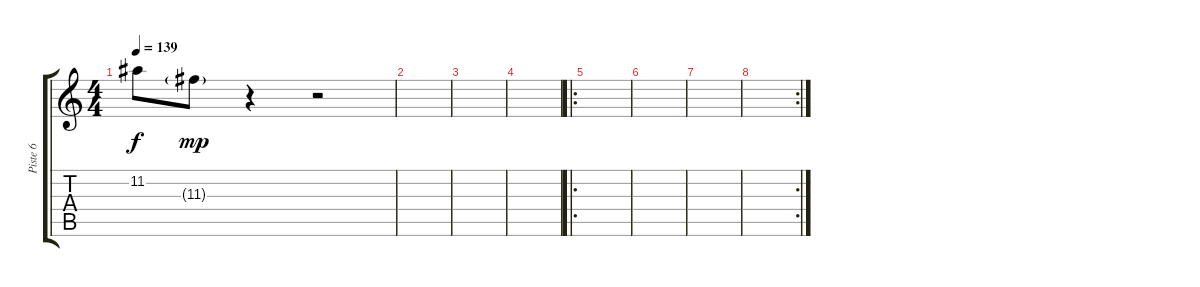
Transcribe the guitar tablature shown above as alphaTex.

\track ("Piste 6" "Piste 6") {instrument distortionguitar}
\staff {score tabs}
\tuning (E4 B3 G3 D3 A2 E2) {hide}
\ts (4 4)
\tempo 139
\clef g2
\ks c
11.2{t}.8{dy f} 11.3{g}.8{dy mp} r.4 r.2 |
|
|
|
\ro
|
|
|
\rc 2
